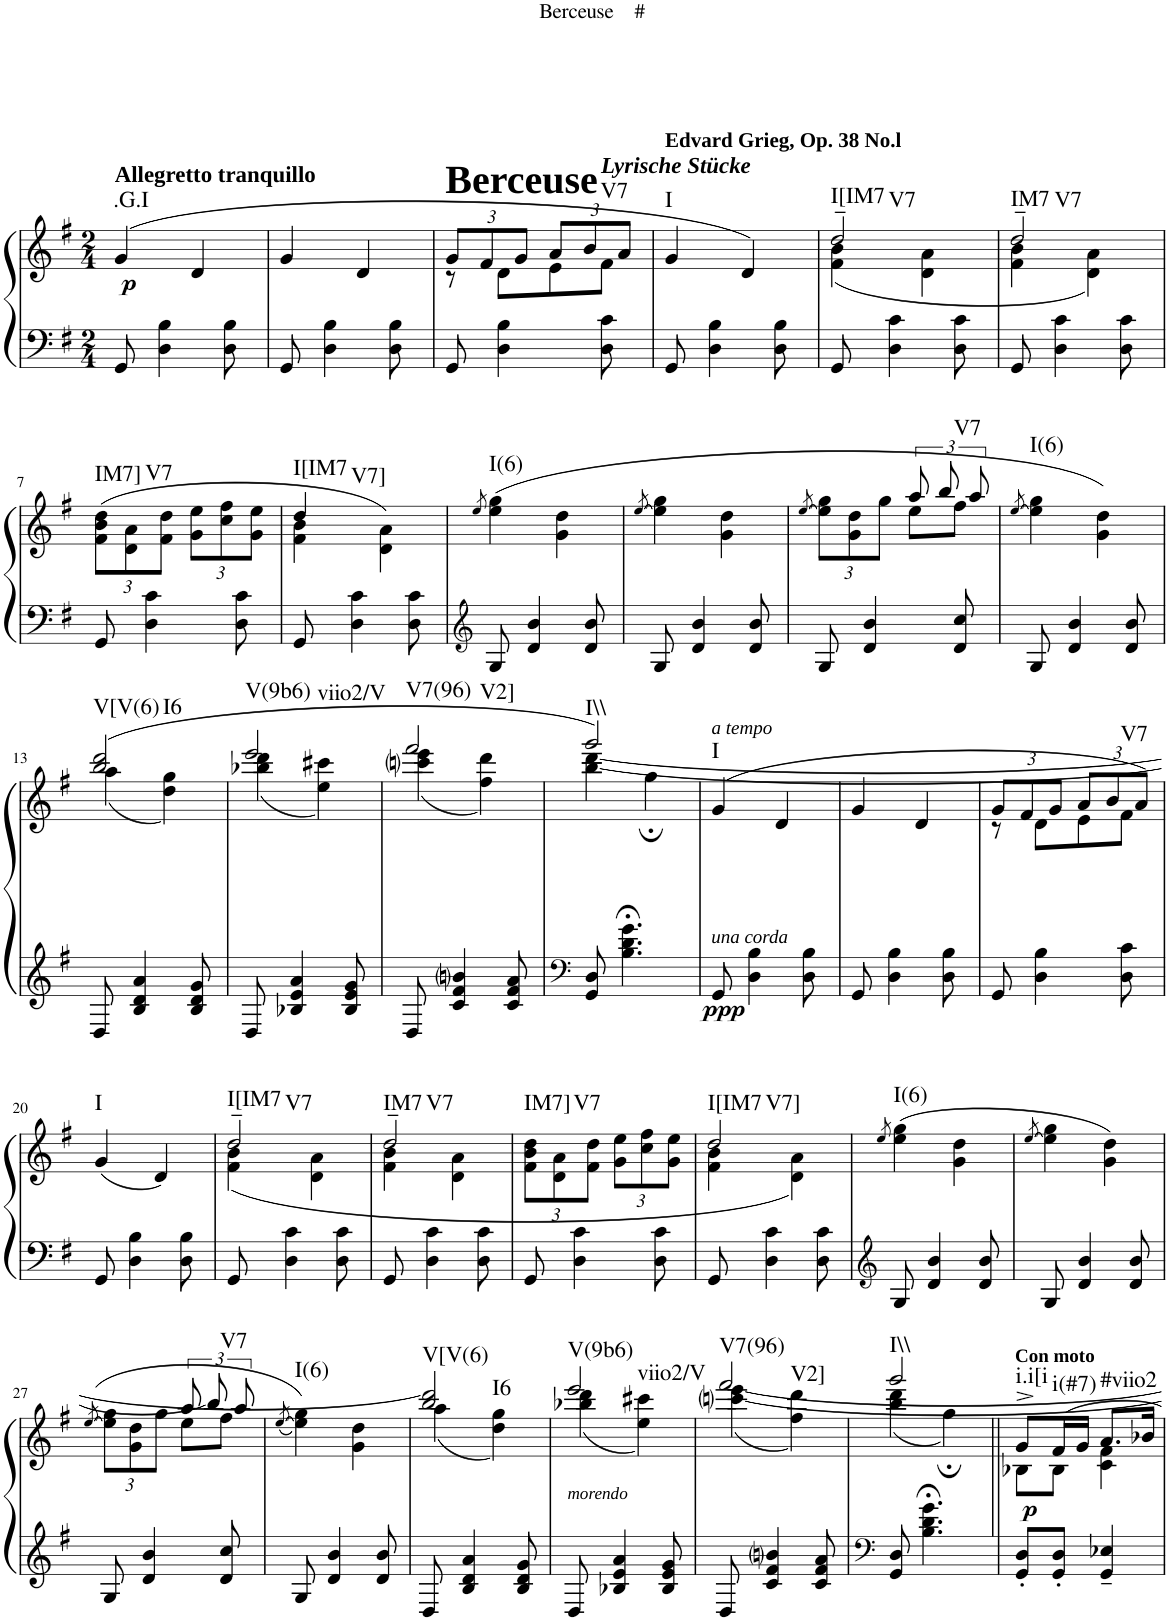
**kern	**kern	**dynam	**harte
*part1	*part1	*part1	*part1
*staff2	*staff1	*staff1/2	*
*I"Midi_1	*	*	*
*clefF4	*clefG2	*	*
*k[f#]	*k[f#]	*	*
*G:	*G:	*	*
*M2/4	*M2/4	*	*
=1	=1	=1	=1
*	*^	*	*
!	!LO:TX:a:B:t=Allegretto tranquillo	!	!	!
!	!	!	!LO:DY:b	!LO:H:kt=.G.I
8GG/	(4g/	2ryy	p	N
4D\ 4B\	.	.	.	.
.	4d/	.	.	.
8D\ 8B\	.	.	.	.
=2	=2	=2	=2	=2
8GG/	4g/	2ryy	.	.
4D\ 4B\	.	.	.	.
.	4d/	.	.	.
8D\ 8B\	.	.	.	.
=3	=3	=3	=3	=3
*	*Xbrackettup	*	*	*
!	!LO:TX:a:B:t=Berceuse	!	!	!
8GG/	12g/L	8r	.	.
.	12f#/	.	.	.
4D\ 4B\	.	8d\L	.	.
.	12g/J	.	.	.
.	12a/L	8e\	.	.
.	12b/	.	.	.
!	!	!LO:TX:a:Bi:t=Lyrische Stücke	!	!LO:H:kt=V7
8D\ 8c\	.	8f#\J	.	N
.	12a/J	.	.	.
=4	=4	=4	=4	=4
!	!LO:TX:a:B:t=Edvard Grieg, Op. 38 No.l	!	!	!LO:H:kt=I
8GG/	4g/	2ryy	.	N
4D\ 4B\	.	.	.	.
.	4d/)	.	.	.
8D\ 8B\	.	.	.	.
=5	=5	=5	=5	=5
!	!	!	!	!LO:H:n=1:kt=I[IM7
!	!	!	!	!LO:H:n=2:kt=V7
8GG/	2dd~/	(4f#\ 4b\	.	N N
4D\ 4c\	.	.	.	.
.	.	4d\ 4a\	.	.
8D\ 8c\	.	.	.	.
=6	=6	=6	=6	=6
!	!	!	!	!LO:H:n=1:kt=IM7
!	!	!	!	!LO:H:n=2:kt=V7
8GG/	2dd~/	4f#\ 4b\	.	N N
4D\ 4c\	.	.	.	.
.	.	4d\ 4a\)	.	.
8D\ 8c\	.	.	.	.
!!LO:LB:g=z	!!
=7	=7	=7	=7	=7
!	!	!	!	!LO:H:kt=IM7]
8GG/	(12f#\ 12b\ 12dd\L	2ryy	.	N
!	!	!	!	!LO:H:kt=V7
.	12d\ 12a\	.	.	N
4D\ 4c\	.	.	.	.
.	12f#\ 12dd\J	.	.	.
.	12g\ 12ee\L	.	.	.
.	12cc\ 12ff#\	.	.	.
8D\ 8c\	.	.	.	.
.	12g\ 12ee\J	.	.	.
=8	=8	=8	=8	=8
!	!	!	!	!LO:H:n=1:kt=I[IM7
!	!	!	!	!LO:H:n=2:kt=V7]
8GG/	4dd/	4f#\ 4b\	.	N N
4D\ 4c\	.	.	.	.
.	4d\ 4a\)	4ryy	.	.
8D\ 8c\	.	.	.	.
=9	=9	=9	=9	=9
*clefG2	*	*	*	*
.	8qee/	.	.	.
!	!	!	!	!LO:H:kt=I(6)
8G/	(4ee\ 4gg\	2ryy	.	N
4d/ 4b/	.	.	.	.
.	4g\ 4dd\	.	.	.
8d/ 8b/	.	.	.	.
=10	=10	=10	=10	=10
.	[8qee/	.	.	.
8G/	4ee\] 4gg\	2ryy	.	.
4d/ 4b/	.	.	.	.
.	4g\ 4dd\	.	.	.
8d/ 8b/	.	.	.	.
=11	=11	=11	=11	=11
.	[8qee/	.	.	.
8G/	12ee\] 12gg\L	4ryy	.	.
.	12g\ 12dd\	.	.	.
4d/ 4b/	.	.	.	.
.	12gg\J	.	.	.
*	*brackettup	*	*	*
.	12aa/	8ee\L	.	.
.	12bb/	.	.	.
!	!	!	!	!LO:H:kt=V7
8d/ 8cc/	.	8ff#\J	.	N
.	12aa/	.	.	.
=12	=12	=12	=12	=12
.	[8qee/	.	.	.
!	!	!	!	!LO:H:kt=I(6)
8G/	4ee\] 4gg\	2ryy	.	N
4d/ 4b/	.	.	.	.
.	4g\ 4dd\)	.	.	.
8d/ 8b/	.	.	.	.
!!LO:LB:g=z	!!
=13	=13	=13	=13	=13
!	!	!	!	!LO:H:kt=V[V(6)
8D/	(2bb/ 2ddd/	(4aa\	.	N
4B/ 4d/ 4a/	.	.	.	.
!	!	!	!	!LO:H:kt=I6
.	.	4dd\ 4gg\)	.	N
8B/ 8d/ 8g/	.	.	.	.
=14	=14	=14	=14	=14
!	!	!	!	!LO:H:kt=V(9b6)
8D/	2eee/	(4bb-X\ 4ddd\	.	N
4B-X/ 4e/ 4a/	.	.	.	.
!	!	!	!	!LO:H:kt=viio2/V
.	.	4ee\ 4ccc#X\)	.	N
8B-/ 8e/ 8g/	.	.	.	.
=15	=15	=15	=15	=15
!	!	!	!	!LO:H:kt=V7(96)
8D/	2fff#/	(4cccni\ 4eee\	.	N
4c/ 4f#/ 4bni/	.	.	.	.
!	!	!	!	!LO:H:kt=V2]
.	.	4ff#\ 4ddd\)	.	N
8c/ 8f#/ 8a/	.	.	.	.
=16	=16	=16	=16	=16
*clefF4	*	*	*	*
!	!	!	!	!LO:H:kt=I\\
8GG/ 8D/	2ggg/)	[4bb\ [4ddd\	.	N
4.B\;< 4.d\;< 4.g\;<	.	.	.	.
.	.	4gg;\	.	.
=17	=17	=17	=17	=17
!	!LO:TX:b:i:t=una corda	!	!	!
!	!LO:TX:a:i:t=a tempo	!	!	!
!	!	!	!LO:DY:b=2	!LO:H:kt=I
8GG/	(4g/	2ryy	ppp	N
4D\ 4B\	.	.	.	.
.	4d/	.	.	.
8D\ 8B\	.	.	.	.
=18	=18	=18	=18	=18
8GG/	4g/	2ryy	.	.
4D\ 4B\	.	.	.	.
.	4d/	.	.	.
8D\ 8B\	.	.	.	.
=19	=19	=19	=19	=19
*	*Xbrackettup	*	*	*
8GG/	12g/L	8r	.	.
.	12f#/	.	.	.
4D\ 4B\	.	8d\L	.	.
.	12g/J	.	.	.
.	12a/L	8e\	.	.
.	12b/	.	.	.
!	!	!	!	!LO:H:kt=V7
8D\ 8c\	.	8f#\J	.	N
.	12a/J)	.	.	.
!!LO:LB:g=z	!!
=20	=20	=20	=20	=20
!	!	!	!	!LO:H:kt=I
8GG/	(4g/	2ryy	.	N
4D\ 4B\	.	.	.	.
.	4d/)	.	.	.
8D\ 8B\	.	.	.	.
=21	=21	=21	=21	=21
!	!	!	!	!LO:H:n=1:kt=I[IM7
!	!	!	!	!LO:H:n=2:kt=V7
8GG/	2dd~/	(4f#\ 4b\	.	N N
4D\ 4c\	.	.	.	.
.	.	4d\ 4a\	.	.
8D\ 8c\	.	.	.	.
=22	=22	=22	=22	=22
!	!	!	!	!LO:H:n=1:kt=IM7
!	!	!	!	!LO:H:n=2:kt=V7
8GG/	2dd~/	4f#\ 4b\	.	N N
4D\ 4c\	.	.	.	.
.	.	4d\ 4a\	.	.
8D\ 8c\	.	.	.	.
=23	=23	=23	=23	=23
!	!	!	!	!LO:H:kt=IM7]
8GG/	12f#\ 12b\ 12dd\L	2ryy	.	N
!	!	!	!	!LO:H:kt=V7
.	12d\ 12a\	.	.	N
4D\ 4c\	.	.	.	.
.	12f#\ 12dd\J	.	.	.
.	12g\ 12ee\L	.	.	.
.	12cc\ 12ff#\	.	.	.
8D\ 8c\	.	.	.	.
.	12g\ 12ee\J	.	.	.
=24	=24	=24	=24	=24
!	!	!	!	!LO:H:n=1:kt=I[IM7
!	!	!	!	!LO:H:n=2:kt=V7]
8GG/	2dd/	4f#\ 4b\	.	N N
4D\ 4c\	.	.	.	.
.	.	4d\ 4a\)	.	.
8D\ 8c\	.	.	.	.
=25	=25	=25	=25	=25
*clefG2	*	*	*	*
.	8qee/	.	.	.
!	!	!	!	!LO:H:kt=I(6)
8G/	(4ee\ 4gg\	2ryy	.	N
4d/ 4b/	.	.	.	.
.	4g\ 4dd\	.	.	.
8d/ 8b/	.	.	.	.
=26	=26	=26	=26	=26
.	[8qee/	.	.	.
8G/	4ee\] 4gg\	2ryy	.	.
4d/ 4b/	.	.	.	.
.	4g\ 4dd\)	.	.	.
8d/ 8b/	.	.	.	.
!!LO:LB:g=z	!!
=27	=27	=27	=27	=27
.	([8qee/	.	.	.
8G/	12ee\] 12gg\L	4ryy	.	.
.	12g\ 12dd\	.	.	.
4d/ 4b/	.	.	.	.
.	12gg\J	.	.	.
*	*brackettup	*	*	*
.	12aa/	8ee\L	.	.
.	12bb/]	.	.	.
!	!	!	!	!LO:H:kt=V7
8d/ 8cc/	.	8ff#\J	.	N
.	12aa/	.	.	.
=28	=28	=28	=28	=28
.	([8qee/	.	.	.
!	!	!	!	!LO:H:kt=I(6)
8G/	4ee\] 4gg\))	2ryy	.	N
4d/ 4b/	.	.	.	.
.	4g\ 4dd\	.	.	.
8d/ 8b/	.	.	.	.
=29	=29	=29	=29	=29
!	!	!	!	!LO:H:kt=V[V(6)
8D/	2bb/ 2ddd/]	(4aa\	.	N
4B/ 4d/ 4a/	.	.	.	.
!	!	!	!	!LO:H:kt=I6
.	.	4dd\ 4gg\)	.	N
8B/ 8d/ 8g/	.	.	.	.
=30	=30	=30	=30	=30
!LO:TX:a:i:t=morendo	!	!	!	!LO:H:kt=V(9b6)
8D/	2eee/	(4bb-X\ 4ddd\	.	N
4B-X/ 4e/ 4a/	.	.	.	.
!	!	!	!	!LO:H:kt=viio2/V
.	.	4ee\ 4ccc#X\)	.	N
8B-/ 8e/ 8g/	.	.	.	.
=31	=31	=31	=31	=31
!	!	!	!	!LO:H:kt=V7(96)
8D/	2fff#/	([4cccni\ [4eee\	.	N
4c/ 4f#/ 4bni/	.	.	.	.
!	!	!	!	!LO:H:kt=V2]
.	.	4ff#\ 4ddd\)	.	N
8c/ 8f#/ 8a/	.	.	.	.
=32	=32	=32	=32	=32
*clefF4	*	*	*	*
!	!	!	!	!LO:H:kt=I\\
8GG/ 8D/	2ggg/	(4bb\ 4ddd\	.	N
4.B\;< 4.d\;< 4.g\;<	.	.	.	.
.	.	4gg;\)	.	.
=33||	=33||	=33||	=33||	=33||
!	!LO:TX:a:B:t=Con moto	!	!	!
!	!	!	!LO:DY:b	!LO:H:kt=i.i[i
8GG/' 8D/'L	8g^/L	8B-X\L	p	N
!	!	!	!	!LO:H:kt=i(#7)
8GG/' 8D/'J	16f#/L	8B-\J	.	N
.	16g/JJ	.	.	.
!	!	!	!	!LO:H:kt=#viio2
4GG/~ 4E-X/~	8.a/L	4c\ 4f#\	.	N
.	16b-X/Jk	.	.	.
*	*v	*v	*	*
=	=	=	=
*-	*-	*-	*-
